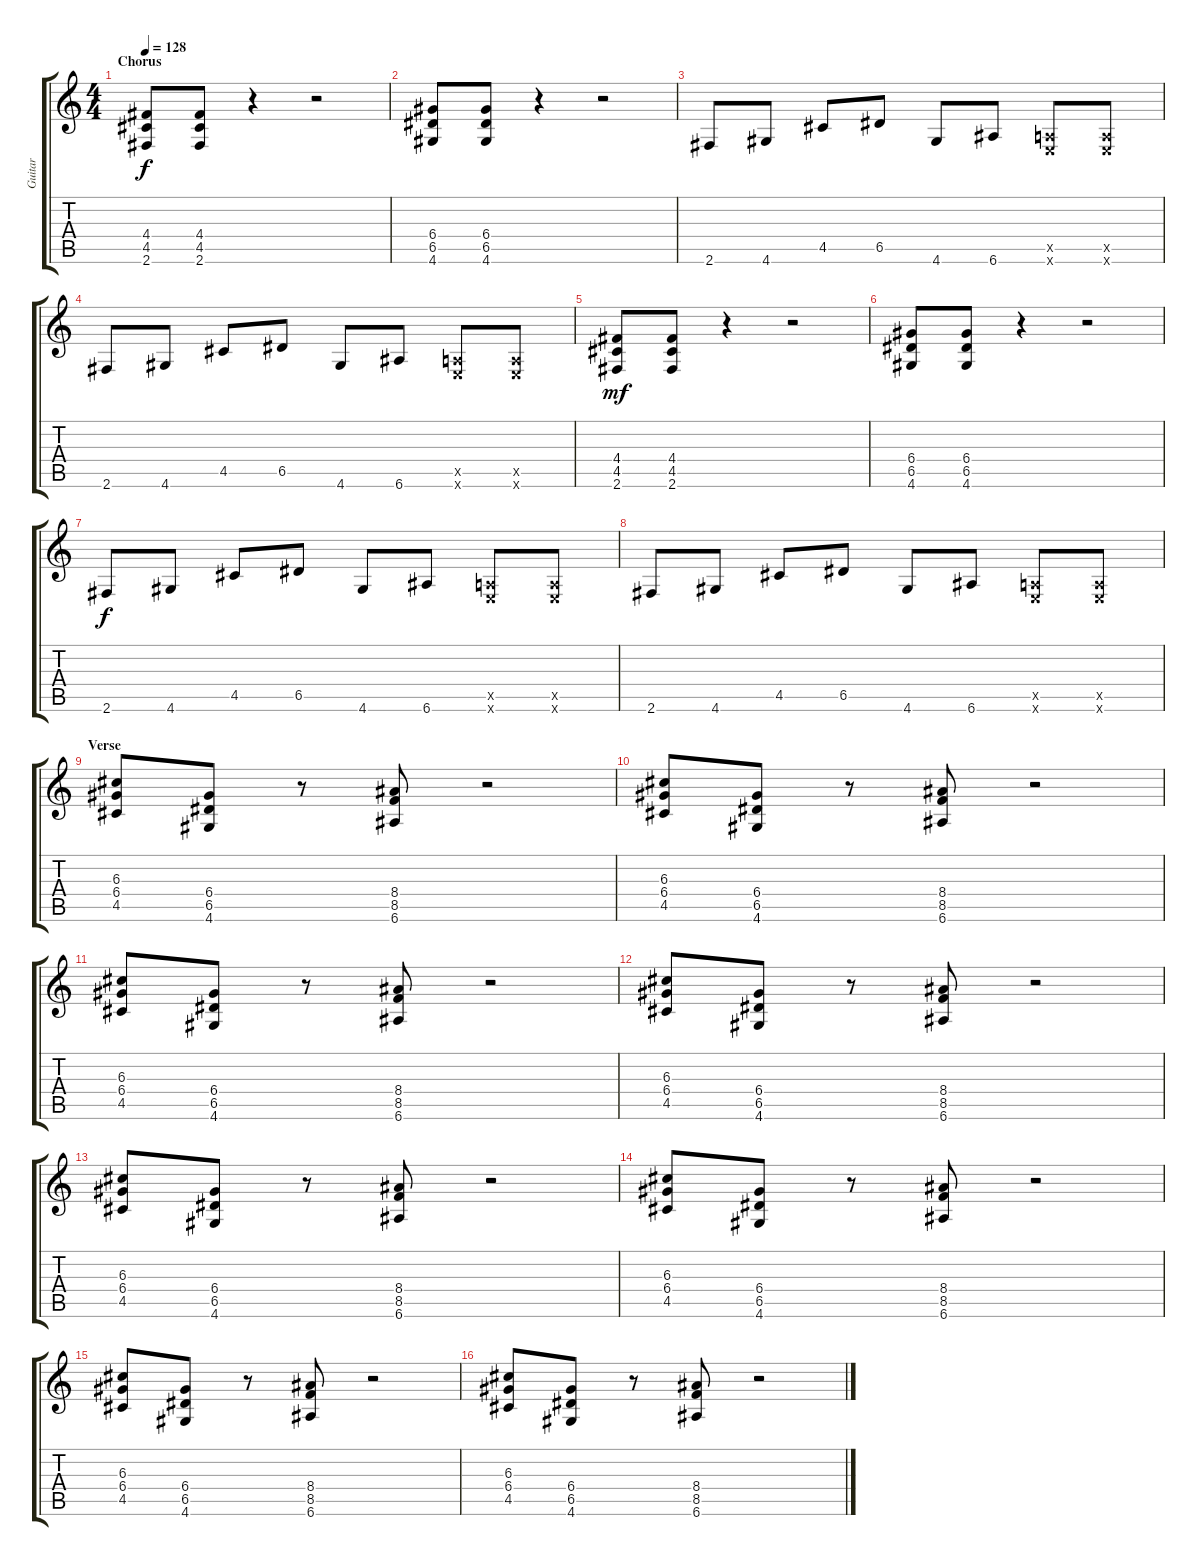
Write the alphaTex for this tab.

\track ("Guitar" "Guitar") {instrument distortionguitar}
\staff {score tabs}
\tuning (E4 B3 G3 D3 A2 E2) {hide}
\ts (4 4)
\section ("" "Chorus")
\tempo 128
\clef g2
\ks c
(4.4 4.5 2.6).8{dy f} (4.4 4.5 2.6).8 r.4 r.2 |
(6.4 6.5 4.6).8 (6.4 6.5 4.6).8 r.4 r.2 |
2.6.8 4.6.8 4.5.8 6.5.8 4.6.8 6.6.8 (0.5{x} 0.6{x}).8 (0.5{x} 0.6{x}).8 |
2.6.8 4.6.8 4.5.8 6.5.8 4.6.8 6.6.8 (0.5{x} 0.6{x}).8 (0.5{x} 0.6{x}).8 |
(4.4 4.5 2.6).8{dy mf} (4.4 4.5 2.6).8 r.4 r.2 |
(6.4 6.5 4.6).8 (6.4 6.5 4.6).8 r.4 r.2 |
2.6.8{dy f} 4.6.8 4.5.8 6.5.8 4.6.8 6.6.8 (0.5{x} 0.6{x}).8 (0.5{x} 0.6{x}).8 |
2.6.8 4.6.8 4.5.8 6.5.8 4.6.8 6.6.8 (0.5{x} 0.6{x}).8 (0.5{x} 0.6{x}).8 |
\section ("" "Verse")
(6.3 6.4 4.5).8 (6.4 6.5 4.6).8 r.8 (8.4 8.5 6.6).8 r.2 |
(6.3 6.4 4.5).8 (6.4 6.5 4.6).8 r.8 (8.4 8.5 6.6).8 r.2 |
(6.3 6.4 4.5).8 (6.4 6.5 4.6).8 r.8 (8.4 8.5 6.6).8 r.2 |
(6.3 6.4 4.5).8 (6.4 6.5 4.6).8 r.8 (8.4 8.5 6.6).8 r.2 |
(6.3 6.4 4.5).8 (6.4 6.5 4.6).8 r.8 (8.4 8.5 6.6).8 r.2 |
(6.3 6.4 4.5).8 (6.4 6.5 4.6).8 r.8 (8.4 8.5 6.6).8 r.2 |
(6.3 6.4 4.5).8 (6.4 6.5 4.6).8 r.8 (8.4 8.5 6.6).8 r.2 |
(6.3 6.4 4.5).8 (6.4 6.5 4.6).8 r.8 (8.4 8.5 6.6).8 r.2
